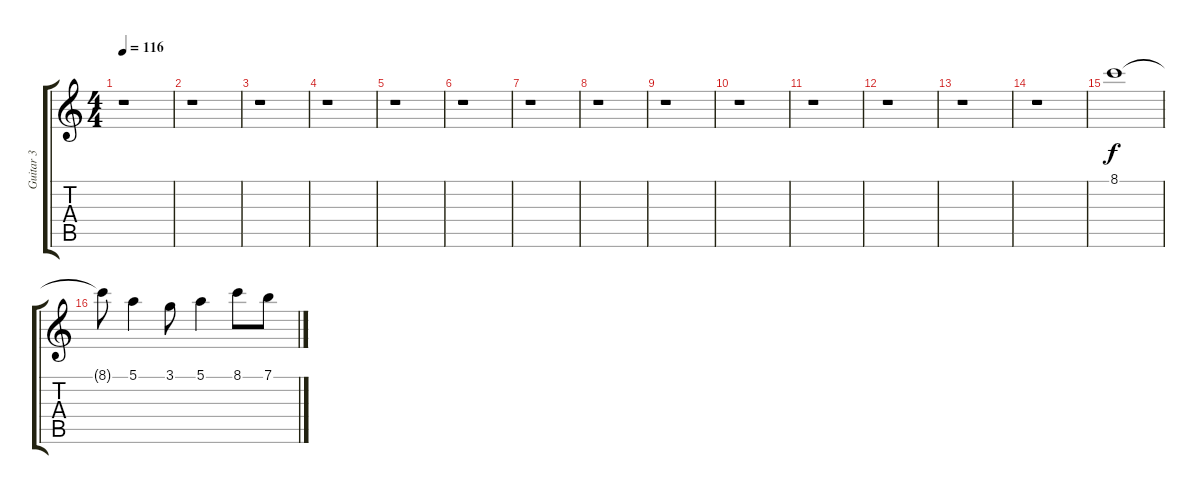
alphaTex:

\track ("Guitar 3" "Guitar 3") {instrument distortionguitar}
\staff {score tabs}
\tuning (E4 B3 G3 D3 A2 E2) {hide}
\ts (4 4)
\tempo 116
\clef g2
\ks c
r.1{dy f} |
r.1 |
r.1 |
r.1 |
r.1 |
r.1 |
r.1 |
r.1 |
r.1 |
r.1 |
r.1 |
r.1 |
r.1 |
r.1 |
8.1.1{instrument distortionguitar} |
8.1{t}.8 5.1.4 3.1.8 5.1.4 8.1.8 7.1.8
